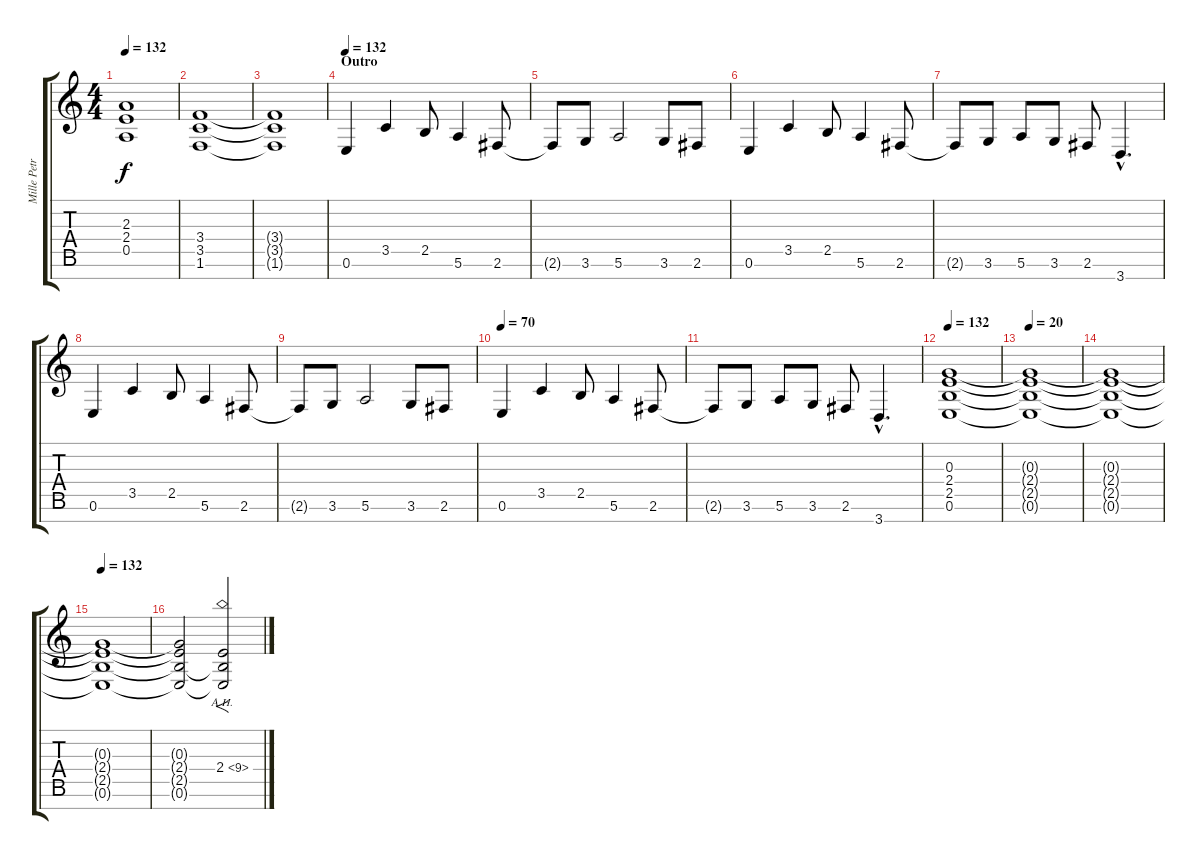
\track ("Mille Petrozza" "Mille Petr") {instrument distortionguitar}
\staff {score tabs}
\tuning (E4 B3 G3 D3 A2 E2 B1) {hide}
\ts (4 4)
\tempo 132
\clef g2
\ks c
(2.3{t} 2.4{t} 0.5{t}).1{dy f} |
(3.4 3.5 1.6).1 |
(3.4{t} 3.5{t} 1.6{t}).1 |
\section ("" "Outro")
\tempo 132
0.6.4 3.5.4 2.5.8 5.6.4 2.6.8 |
2.6{t}.8 3.6.8 5.6.2 3.6.8 2.6.8 |
0.6.4 3.5.4 2.5.8 5.6.4 2.6.8 |
2.6{t}.8 3.6.8 5.6.8 3.6.8 2.6.8 3.7{hac}.4{d} |
0.6.4 3.5.4 2.5.8 5.6.4 2.6.8 |
2.6{t}.8 3.6.8 5.6.2 3.6.8 2.6.8 |
\tempo 70
0.6.4 3.5.4 2.5.8 5.6.4 2.6.8 |
2.6{t}.8 3.6.8 5.6.8 3.6.8 2.6.8 3.7{hac}.4{d} |
\tempo 132
(0.3 2.4 2.5 0.6).1 |
\tempo 20
(0.3{t} 2.4{t} 2.5{t} 0.6{t}).1 |
(0.3{t} 2.4{t} 2.5{t} 0.6{t}).1 |
\tempo 132
(0.3{t} 2.4{t} 2.5{t} 0.6{t}).1 |
(0.3{t} 2.4{t} 2.5{t} 0.6{t}).2 (2.4{ah 7} 2.5{t} 0.6{t}).2{f}
